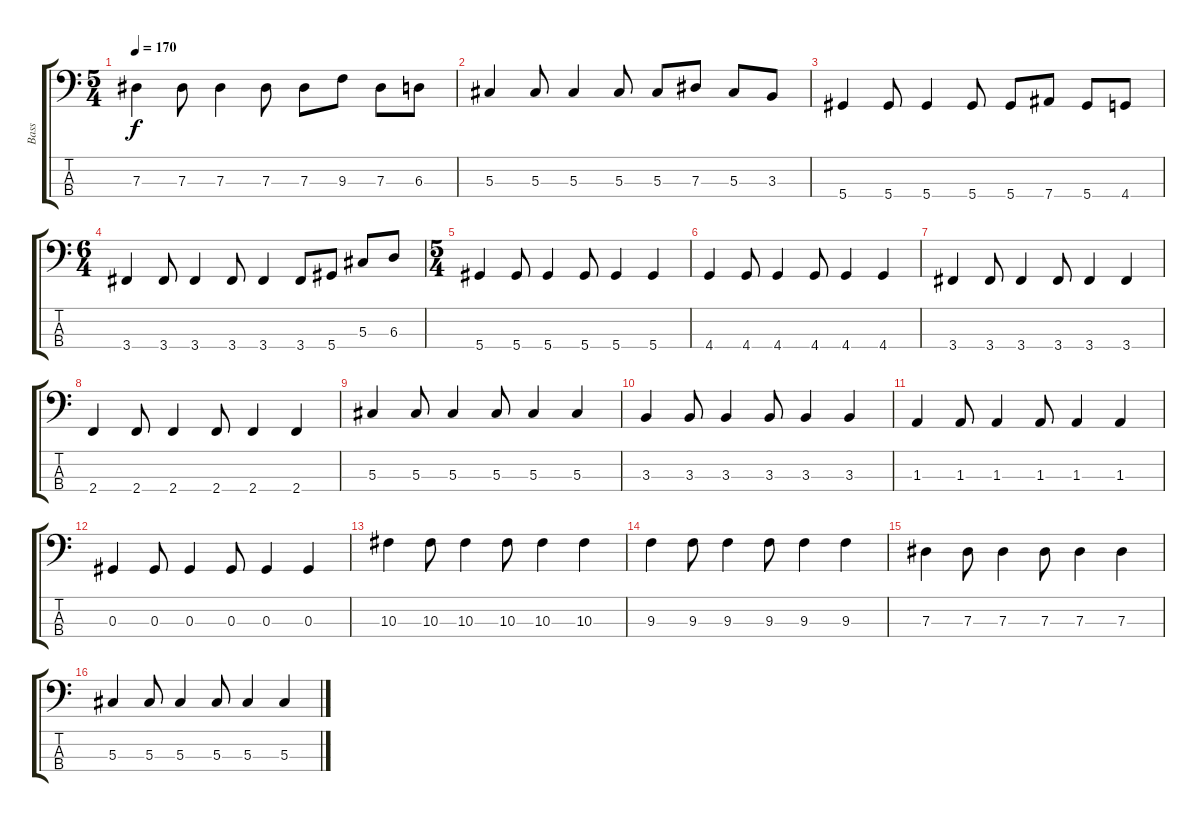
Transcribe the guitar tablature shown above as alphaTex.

\track ("Bass" "Bass") {instrument electricbassfinger}
\staff {score tabs}
\tuning (Gb2 Db2 Ab1 Eb1) {hide}
\ts (5 4)
\tempo 170
\clef f4
\ks c
7.3.4{dy f} 7.3.8 7.3.4 7.3.8 7.3.8 9.3.8 7.3.8 6.3.8 |
5.3.4 5.3.8 5.3.4 5.3.8 5.3.8 7.3.8 5.3.8 3.3.8 |
5.4.4 5.4.8 5.4.4 5.4.8 5.4.8 7.4.8 5.4.8 4.4.8 |
\ts (6 4)
3.4.4 3.4.8 3.4.4 3.4.8 3.4.4 3.4.8 5.4.8 5.3.8 6.3.8 |
\ts (5 4)
5.4.4 5.4.8 5.4.4 5.4.8 5.4.4 5.4.4 |
4.4.4 4.4.8 4.4.4 4.4.8 4.4.4 4.4.4 |
3.4.4 3.4.8 3.4.4 3.4.8 3.4.4 3.4.4 |
2.4.4 2.4.8 2.4.4 2.4.8 2.4.4 2.4.4 |
5.3.4 5.3.8 5.3.4 5.3.8 5.3.4 5.3.4 |
3.3.4 3.3.8 3.3.4 3.3.8 3.3.4 3.3.4 |
1.3.4 1.3.8 1.3.4 1.3.8 1.3.4 1.3.4 |
0.3.4 0.3.8 0.3.4 0.3.8 0.3.4 0.3.4 |
10.3.4 10.3.8 10.3.4 10.3.8 10.3.4 10.3.4 |
9.3.4 9.3.8 9.3.4 9.3.8 9.3.4 9.3.4 |
7.3.4 7.3.8 7.3.4 7.3.8 7.3.4 7.3.4 |
5.3.4 5.3.8 5.3.4 5.3.8 5.3.4 5.3.4
